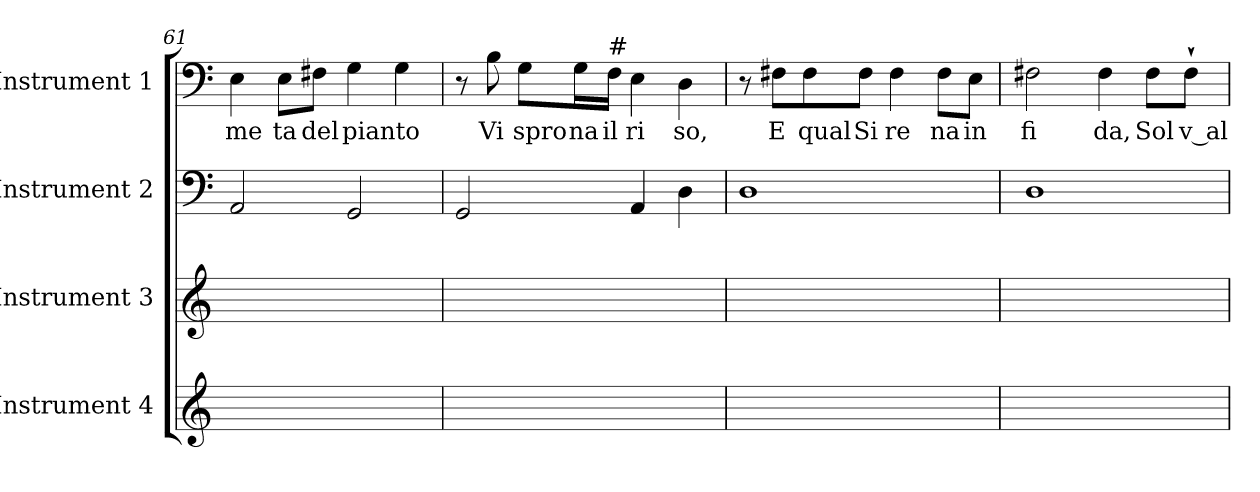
**kern	**kern	**kern	**kern	**text
*part4	*part3	*part2	*part1	*part1
*staff4	*staff3	*staff2	*staff1	*staff1
*I"Instrument 4	*I"Instrument 3	*I"Instrument 2	*I"Instrument 1	*
*clefG2	*clefG2	*clefF4	*clefF4	*
*k[]	*k[]	*k[]	*k[]	*
=61	=61	=61	=61	=61
!	!	!	!	!LO:LY:b
1ryy	1ryy	2AA/	4E\	me
!	!	!	!	!LO:LY:b
.	.	.	8E\L	ta
!	!	!	!	!LO:LY:b
.	.	.	8F#X\J	del
!	!	!	!	!LO:LY:b
.	.	2GG/	4G\	pianto
.	.	.	4G\	.
!!LO:LB:g=z
=62	=62	=62	=62	=62
1ryy	1ryy	2GG/	8r	.
!	!	!	!	!LO:LY:b
.	.	.	8B\	Vi
!	!	!	!	!LO:LY:b
.	.	.	8G\L	spro
!	!	!	!	!LO:LY:b
.	.	.	16G\L	na
!	!	!	!LO:TX:a:t=#	!
!	!	!	!	!LO:LY:b
.	.	.	16F\JJ	il
!	!	!	!	!LO:LY:b
.	.	4AA/	4E\	ri
!	!	!	!	!LO:LY:b
.	.	4D\	4D\	so,
=63	=63	=63	=63	=63
1ryy	1ryy	1D	8r	.
!	!	!	!	!LO:LY:b
.	.	.	8F#X\L	E
!	!	!	!	!LO:LY:b
.	.	.	8F#\	qual
!	!	!	!	!LO:LY:b
.	.	.	8F#\J	Si
!	!	!	!	!LO:LY:b
.	.	.	4F#\	re
!	!	!	!	!LO:LY:b
.	.	.	8F#\L	na
!	!	!	!	!LO:LY:b
.	.	.	8E\J	in
=64	=64	=64	=64	=64
!	!	!	!	!LO:LY:b
1ryy	1ryy	1D	2F#X\	fi
!	!	!	!	!LO:LY:b
.	.	.	4F#\	da,
!	!	!	!	!LO:LY:b
.	.	.	8F#\L	Sol
!	!	!	!	!LO:LY:b
.	.	.	8F#`<\J	v al
=	=	=	=	=
*-	*-	*-	*-	*-
